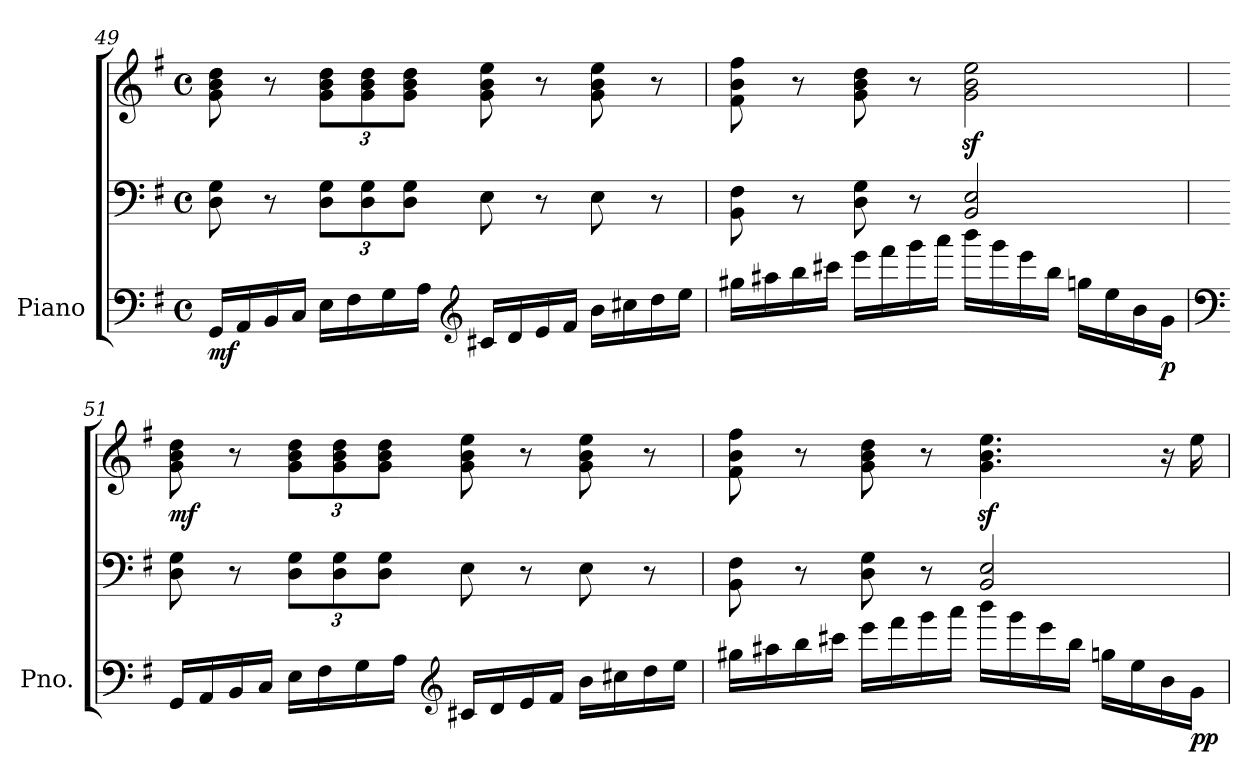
**kern	**kern	**kern	**dynam
*part1	*part1	*part1	*part1
*staff3	*staff2	*staff1	*staff1/2/3
*I"Piano	*	*	*
*I'Pno.	*	*	*
*clefF4	*clefF4	*clefG2	*
*k[f#]	*k[f#]	*k[f#]	*
*M4/4	*M4/4	*M4/4	*
*met(c)	*met(c)	*met(c)	*
=49	=49	=49	=49
!	!	!	!LO:DY:b=3
16GG/LL	8D\ 8G\	8g\ 8b\ 8dd\	mf
16AA/	.	.	.
16BB/	8r	8r	.
16C/JJ	.	.	.
*	*Xbrackettup	*Xbrackettup	*
16E\LL	12D\ 12G\L	12g\ 12b\ 12dd\L	.
16F#\	.	.	.
.	12D\ 12G\	12g\ 12b\ 12dd\	.
16G\	.	.	.
.	12D\ 12G\J	12g\ 12b\ 12dd\J	.
16A\JJ	.	.	.
*clefG2	*	*	*
16c#X/LL	8E\	8g\ 8b\ 8ee\	.
16d/	.	.	.
16e/	8r	8r	.
16f#/JJ	.	.	.
16b\LL	8E\	8g\ 8b\ 8ee\	.
16cc#X\	.	.	.
16dd\	8r	8r	.
16ee\JJ	.	.	.
!!LO:LB:g=z
=50	=50	=50	=50
16gg#X\LL	8BB\ 8F#\	8f#\ 8b\ 8ff#\	.
16aa#X\	.	.	.
16bb\	8r	8r	.
16ccc#X\JJ	.	.	.
16eee\LL	8D\ 8G\	8g\ 8b\ 8dd\	.
16fff#\	.	.	.
16ggg\	8r	8r	.
16aaa\JJ	.	.	.
16bbb\LL	2BB/ 2E/	2g\z< 2b\z< 2ee\z<	.
16ggg\	.	.	.
16eee\	.	.	.
16bb\JJ	.	.	.
16ggn\LL	.	.	.
16ee\	.	.	.
16b\	.	.	.
!	!	!	!LO:DY:b=3
16g\JJ	.	.	p
=51	=51	=51	=51
*clefF4	*	*	*
!	!	!	!LO:DY:b
16GG/LL	8D\ 8G\	8g\ 8b\ 8dd\	mf
16AA/	.	.	.
16BB/	8r	8r	.
16C/JJ	.	.	.
16E\LL	12D\ 12G\L	12g\ 12b\ 12dd\L	.
16F#\	.	.	.
.	12D\ 12G\	12g\ 12b\ 12dd\	.
16G\	.	.	.
.	12D\ 12G\J	12g\ 12b\ 12dd\J	.
16A\JJ	.	.	.
*clefG2	*	*	*
16c#X/LL	8E\	8g\ 8b\ 8ee\	.
16d/	.	.	.
16e/	8r	8r	.
16f#/JJ	.	.	.
16b\LL	8E\	8g\ 8b\ 8ee\	.
16cc#X\	.	.	.
16dd\	8r	8r	.
16ee\JJ	.	.	.
!!LO:LB:g=z
=52	=52	=52	=52
16gg#X\LL	8BB\ 8F#\	8f#\ 8b\ 8ff#\	.
16aa#X\	.	.	.
16bb\	8r	8r	.
16ccc#X\JJ	.	.	.
16eee\LL	8D\ 8G\	8g\ 8b\ 8dd\	.
16fff#\	.	.	.
16ggg\	8r	8r	.
16aaa\JJ	.	.	.
16bbb\LL	2BB/ 2E/	4.g\z< 4.b\z< 4.ee\z<	.
16ggg\	.	.	.
16eee\	.	.	.
16bb\JJ	.	.	.
16ggn\LL	.	.	.
16ee\	.	.	.
16b\	.	16r	.
!	!	!	!LO:DY:b=3
16g\JJ	.	16ee\	pp
=	=	=	=
*-	*-	*-	*-
